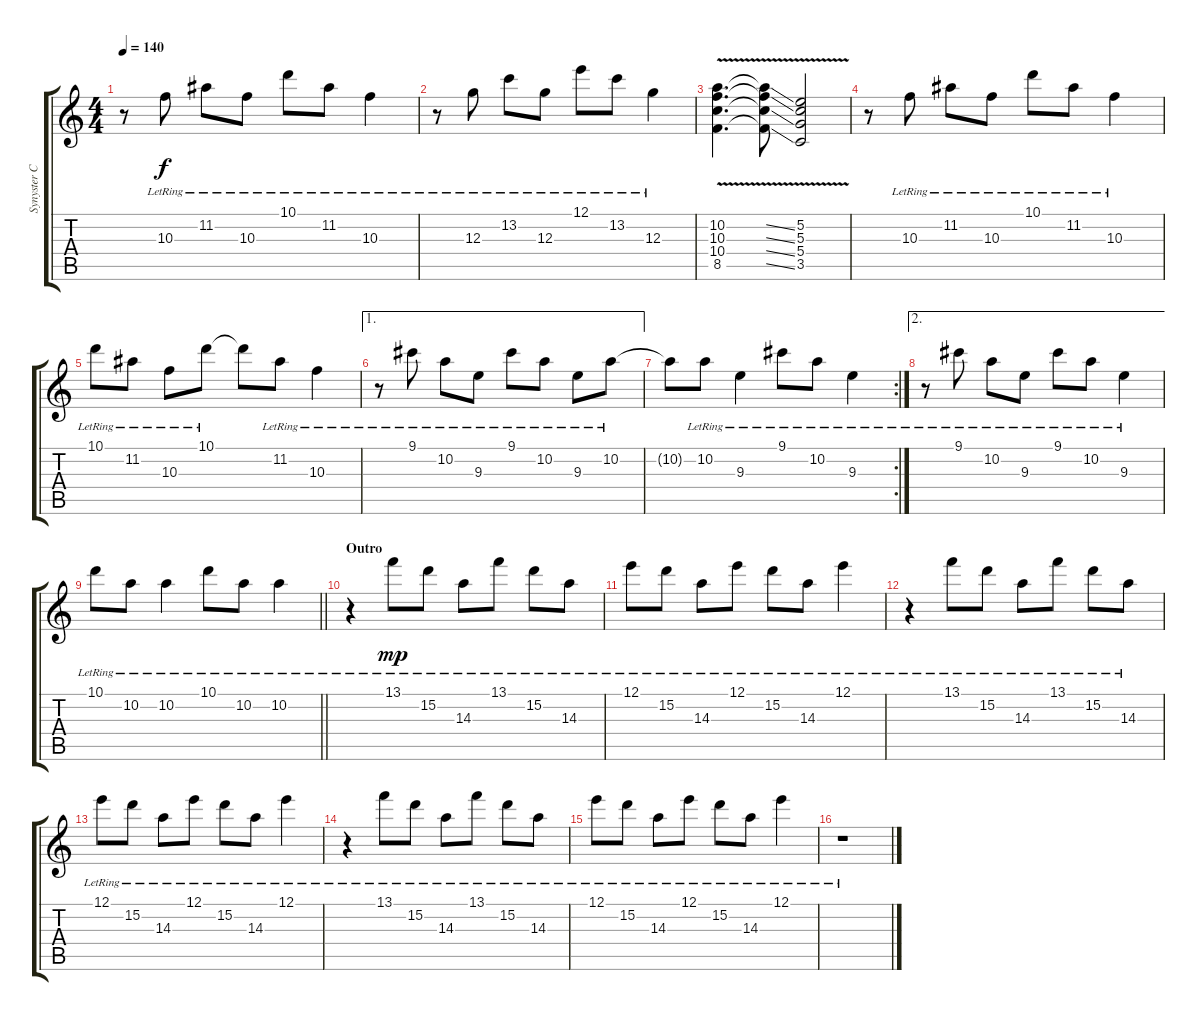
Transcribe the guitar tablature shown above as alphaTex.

\track ("Synyster Clean" "Synyster C") {instrument electricguitarclean}
\staff {score tabs}
\tuning (E4 B3 G3 D3 A2 D2) {hide}
\ts (4 4)
\tempo 140
\clef g2
\ks c
r.8{dy f} 10.3{lr}.8 11.2{lr}.8 10.3{lr}.8 10.1{lr}.8 11.2{lr}.8 10.3{lr}.4 |
r.8 12.3{lr}.8 13.2{lr}.8 12.3{lr}.8 12.1{lr}.8 13.2{lr}.8 12.3{lr}.4 |
(10.2{v} 10.3{v} 10.4{v} 8.5{v}).4{d} (10.2{ss t} 10.3{ss t} 10.4{ss t} 8.5{ss t}).8 (5.2{v} 5.3{v} 5.4{v} 3.5{v}).2 |
r.8 10.3{lr}.8 11.2{lr}.8 10.3{lr}.8 10.1{lr}.8 11.2{lr}.8 10.3{lr}.4 |
10.1{lr}.8 11.2{lr}.8 10.3{lr}.8 10.1{lr}.8 10.1{t}.8 11.2{lr}.8 10.3{lr}.4 |
\ae 1
r.8 9.1{lr}.8 10.2{lr}.8 9.3{lr}.8 9.1{lr}.8 10.2{lr}.8 9.3{lr}.8 10.2{lr}.8 |
\rc 2
10.2{t}.8 10.2{lr}.8 9.3{lr}.4 9.1{lr}.8 10.2{lr}.8 9.3{lr}.4 |
\ae 2
r.8 9.1{lr}.8 10.2{lr}.8 9.3{lr}.8 9.1{lr}.8 10.2{lr}.8 9.3{lr}.4 |
\barLineRight lightlight
10.1{lr}.8 10.2{lr}.8 10.2{lr}.4 10.1{lr}.8 10.2{lr}.8 10.2{lr}.4 |
\section ("" "Outro")
r.4 13.1{lr}.8{dy mp} 15.2{lr}.8 14.3{lr}.8 13.1{lr}.8 15.2{lr}.8 14.3{lr}.8 |
12.1{lr}.8 15.2{lr}.8 14.3{lr}.8 12.1{lr}.8 15.2{lr}.8 14.3{lr}.8 12.1{lr}.4 |
r.4 13.1{lr}.8 15.2{lr}.8 14.3{lr}.8 13.1{lr}.8 15.2{lr}.8 14.3{lr}.8 |
12.1{lr}.8 15.2{lr}.8 14.3{lr}.8 12.1{lr}.8 15.2{lr}.8 14.3{lr}.8 12.1{lr}.4 |
r.4 13.1{lr}.8 15.2{lr}.8 14.3{lr}.8 13.1{lr}.8 15.2{lr}.8 14.3{lr}.8 |
12.1{lr}.8 15.2{lr}.8 14.3{lr}.8 12.1{lr}.8 15.2{lr}.8 14.3{lr}.8 12.1{lr}.4 |
r.1
